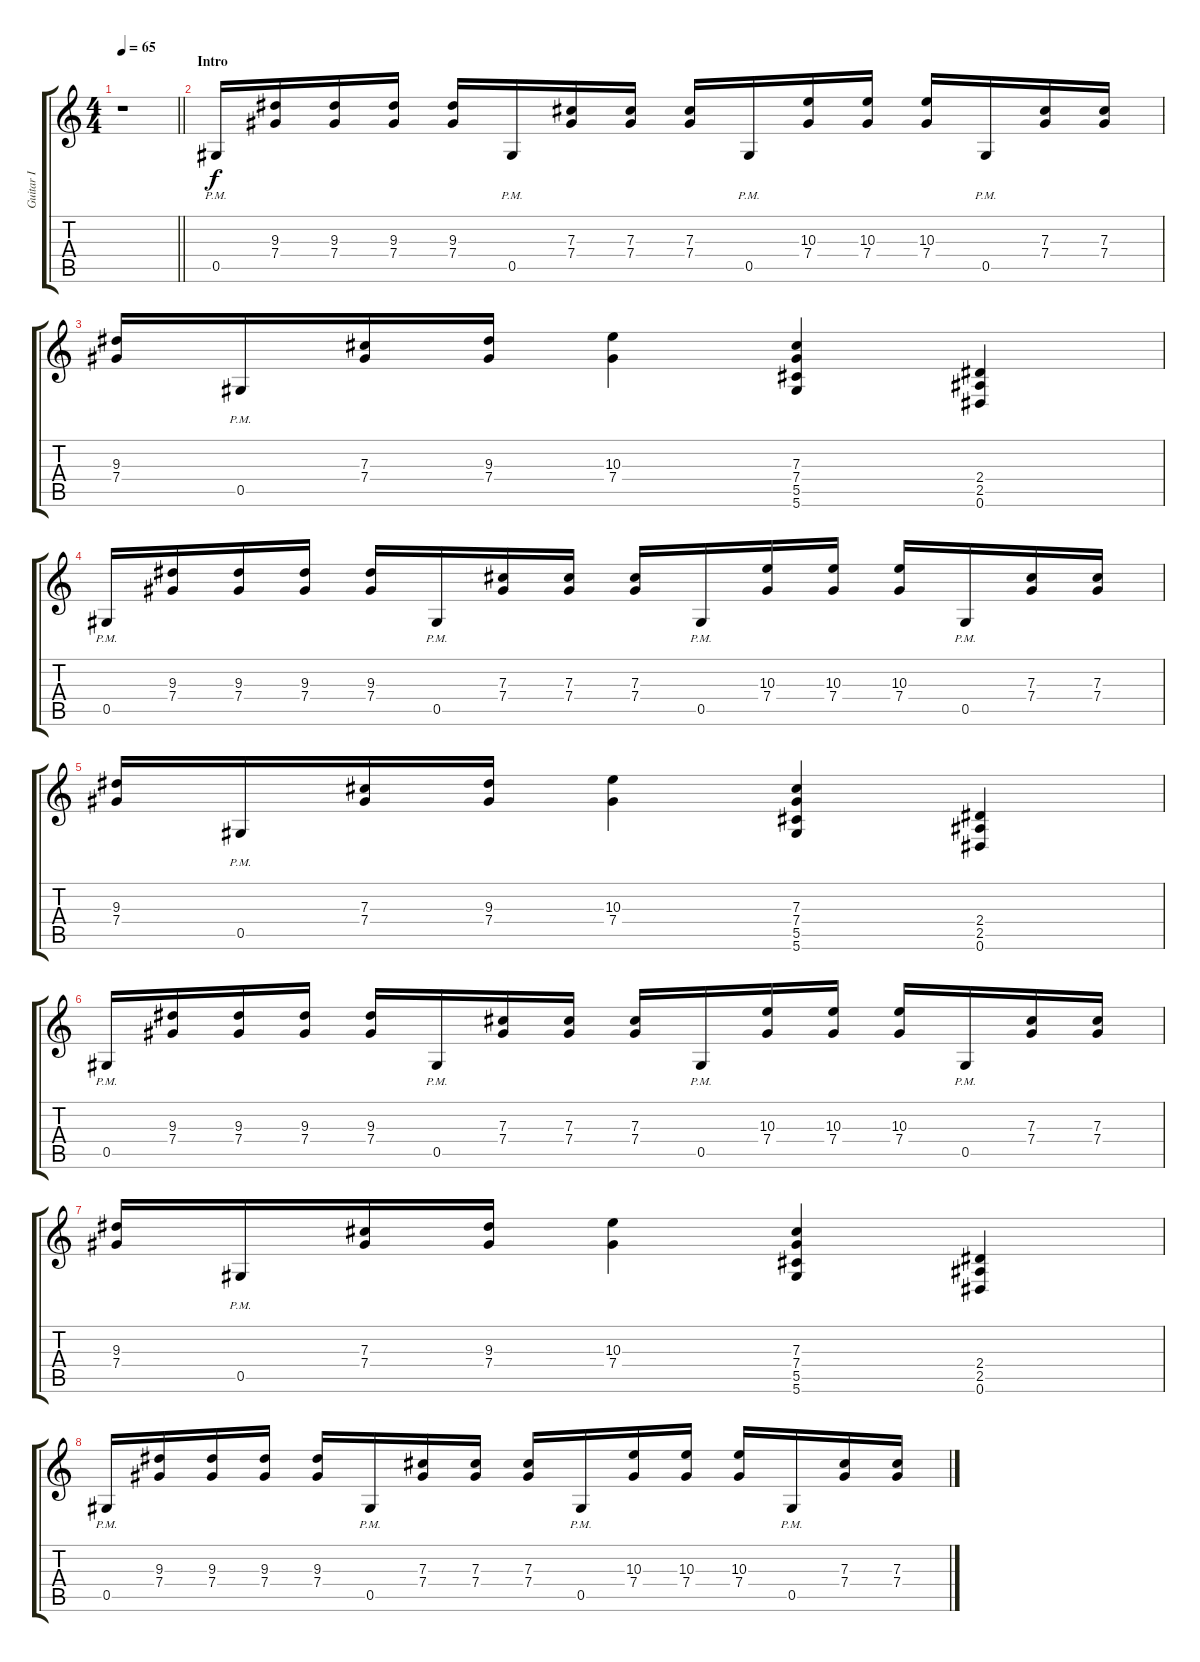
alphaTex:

\track ("Guitar I" "Guitar I") {instrument distortionguitar}
\staff {score tabs}
\tuning (Eb4 Bb3 Gb3 Db3 Ab2 Eb2) {hide}
\ts (4 4)
\tempo 65
\clef g2
\barLineRight lightlight
\ks c
r.1{dy f instrument distortionguitar} |
\section ("" "Intro")
0.5{pm}.16 (9.3 7.4).16 (9.3 7.4).16 (9.3 7.4).16 (9.3 7.4).16 0.5{pm}.16 (7.3 7.4).16 (7.3 7.4).16 (7.3 7.4).16 0.5{pm}.16 (10.3 7.4).16 (10.3 7.4).16 (10.3 7.4).16 0.5{pm}.16 (7.3 7.4).16 (7.3 7.4).16 |
(9.3 7.4).16 0.5{pm}.16 (7.3 7.4).16 (9.3 7.4).16 (10.3 7.4).4 (7.3 7.4 5.5 5.6).4 (2.4 2.5 0.6).4 |
0.5{pm}.16 (9.3 7.4).16 (9.3 7.4).16 (9.3 7.4).16 (9.3 7.4).16 0.5{pm}.16 (7.3 7.4).16 (7.3 7.4).16 (7.3 7.4).16 0.5{pm}.16 (10.3 7.4).16 (10.3 7.4).16 (10.3 7.4).16 0.5{pm}.16 (7.3 7.4).16 (7.3 7.4).16 |
(9.3 7.4).16 0.5{pm}.16 (7.3 7.4).16 (9.3 7.4).16 (10.3 7.4).4 (7.3 7.4 5.5 5.6).4 (2.4 2.5 0.6).4 |
0.5{pm}.16 (9.3 7.4).16 (9.3 7.4).16 (9.3 7.4).16 (9.3 7.4).16 0.5{pm}.16 (7.3 7.4).16 (7.3 7.4).16 (7.3 7.4).16 0.5{pm}.16 (10.3 7.4).16 (10.3 7.4).16 (10.3 7.4).16 0.5{pm}.16 (7.3 7.4).16 (7.3 7.4).16 |
(9.3 7.4).16 0.5{pm}.16 (7.3 7.4).16 (9.3 7.4).16 (10.3 7.4).4 (7.3 7.4 5.5 5.6).4 (2.4 2.5 0.6).4 |
0.5{pm}.16 (9.3 7.4).16 (9.3 7.4).16 (9.3 7.4).16 (9.3 7.4).16 0.5{pm}.16 (7.3 7.4).16 (7.3 7.4).16 (7.3 7.4).16 0.5{pm}.16 (10.3 7.4).16 (10.3 7.4).16 (10.3 7.4).16 0.5{pm}.16 (7.3 7.4).16 (7.3 7.4).16
